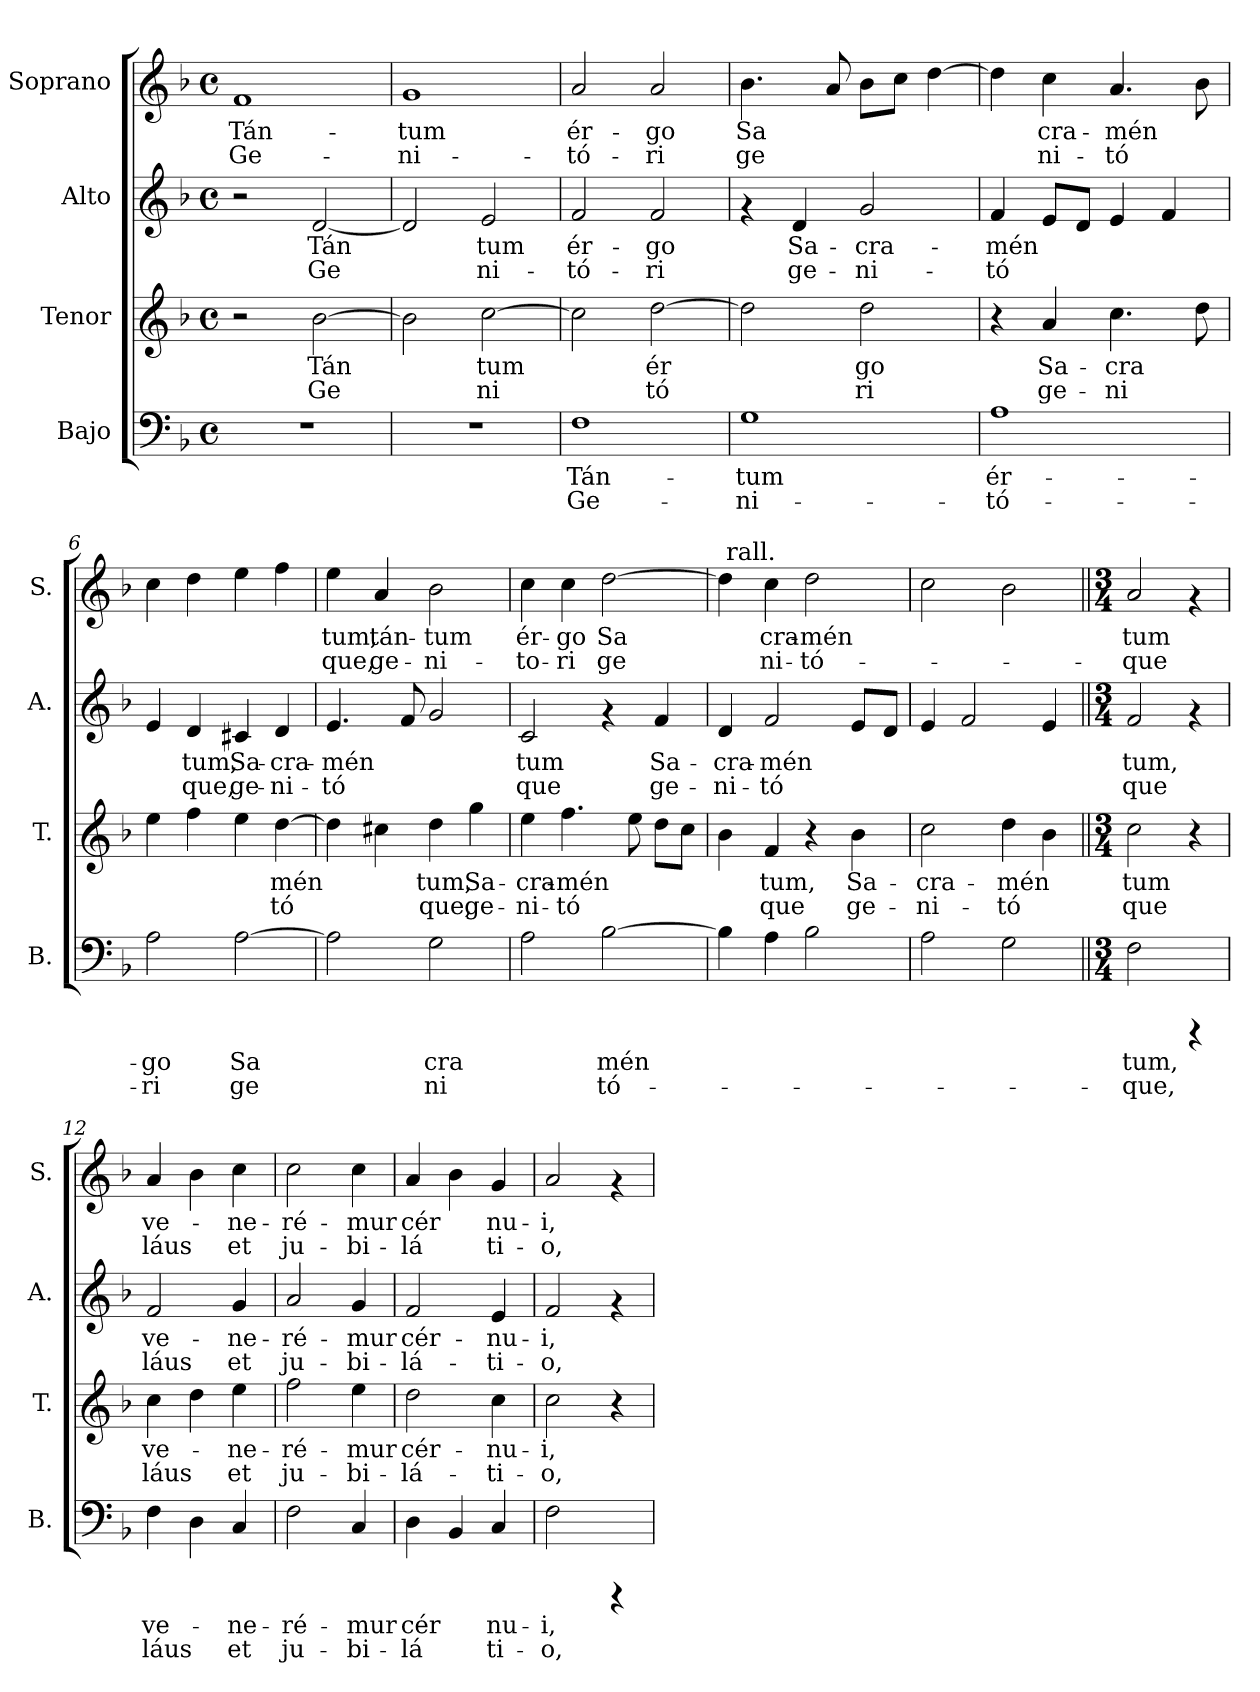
**kern	**text	**text	**kern	**text	**text	**kern	**text	**text	**kern	**text	**text
*part4	*part4	*part4	*part3	*part3	*part3	*part2	*part2	*part2	*part1	*part1	*part1
*staff4	*staff4	*staff4	*staff3	*staff3	*staff3	*staff2	*staff2	*staff2	*staff1	*staff1	*staff1
*I"Bajo	*	*	*I"Tenor	*	*	*I"Alto	*	*	*I"Soprano	*	*
*I'B.	*	*	*I'T.	*	*	*I'A.	*	*	*I'S.	*	*
!!LO:PB:g=z
*stria5	*	*	*stria5	*	*	*stria5	*	*	*stria5	*	*
*clefF4	*	*	*	*	*	*clefG2	*	*	*clefG2	*	*
*k[b-]	*	*	*k[b-]	*	*	*k[b-]	*	*	*k[b-]	*	*
*F:	*	*	*F:	*	*	*F:	*	*	*F:	*	*
*M4/4	*	*	*M4/4	*	*	*M4/4	*	*	*M4/4	*	*
*met(c)	*	*	*met(c)	*	*	*met(c)	*	*	*met(c)	*	*
=1	=1	=1	=1	=1	=1	=1	=1	=1	=1	=1	=1
!	!	!	!	!	!	!	!	!	!	!LO:LY:b:cj	!LO:LY:b:cj
1r	.	.	2r	.	.	2r	.	.	1f	Tán-	-Ge-
!	!	!	!	!LO:LY:b:cj	!LO:LY:b:cj	!	!LO:LY:b:cj	!LO:LY:b:cj	!	!	!
.	.	.	[>2b-\	Tán-	-Ge-	[<2d/	Tán-	-Ge-	.	.	.
=2	=2	=2	=2	=2	=2	=2	=2	=2	=2	=2	=2
!	!	!	!	!LO:LY:b:cj	!LO:LY:b:cj	!	!LO:LY:b:cj	!LO:LY:b:cj	!	!LO:LY:b:cj	!LO:LY:b:cj
1r	.	.	2b-\]	--	-	2d/]	--	-	1g	-tum	ni-
!	!	!	!	!LO:LY:b:cj	!LO:LY:b:cj	!	!LO:LY:b:cj	!LO:LY:b:cj	!	!	!
.	.	.	[>2cc\	tum	ni-	2e/	tum	ni-	.	.	.
=3	=3	=3	=3	=3	=3	=3	=3	=3	=3	=3	=3
!	!LO:LY:b:cj	!LO:LY:b:cj	!	!LO:LY:b:cj	!LO:LY:b:cj	!	!LO:LY:b:cj	!LO:LY:b:cj	!	!LO:LY:b:cj	!LO:LY:b:cj
1F	Tán-	-Ge-	2cc\]	--	--	2f/	-ér-	-tó-	2a/	-ér-	-tó-
!	!	!	!	!LO:LY:b:cj	!LO:LY:b:cj	!	!LO:LY:b:cj	!LO:LY:b:cj	!	!LO:LY:b:cj	!LO:LY:b:cj
.	.	.	[>2dd\	-ér-	-tó-	2f/	-go	ri	2a/	-go	ri
=4	=4	=4	=4	=4	=4	=4	=4	=4	=4	=4	=4
!	!LO:LY:b:cj	!LO:LY:b:cj	!	!LO:LY:b:cj	!LO:LY:b:cj	!	!	!	!	!LO:LY:b:cj	!LO:LY:b:cj
1G	-tum	ni-	2dd\]	--	-	4rf	.	.	4.b-\	Sa-	-ge-
!	!	!	!	!	!	!	!LO:LY:b:cj	!LO:LY:b:cj	!	!	!
.	.	.	.	.	.	4d/	Sa-	-ge-	.	.	.
!	!	!	!	!	!	!	!	!	!	!LO:LY:b:cj	!LO:LY:b:cj
.	.	.	.	.	.	.	.	.	8a/	--	--
!	!	!	!	!LO:LY:b:cj	!LO:LY:b:cj	!	!LO:LY:b:cj	!LO:LY:b:cj	!	!LO:LY:b:cj	!LO:LY:b:cj
.	.	.	2dd\	go	ri	2g/	-cra-	-ni-	8b-\L	--	--
!	!	!	!	!	!	!	!	!	!	!LO:LY:b:cj	!LO:LY:b:cj
.	.	.	.	.	.	.	.	.	8cc\J	--	--
!	!	!	!	!	!	!	!	!	!	!LO:LY:b:cj	!LO:LY:b:cj
.	.	.	.	.	.	.	.	.	[>4dd\	--	--
=5	=5	=5	=5	=5	=5	=5	=5	=5	=5	=5	=5
!	!LO:LY:b:cj	!LO:LY:b:cj	!	!	!	!	!LO:LY:b:cj	!LO:LY:b:cj	!	!LO:LY:b:cj	!LO:LY:b:cj
1A	-ér-	-tó-	4r	.	.	4f/	-mén-	-tó-	4dd\]	--	--
!	!	!	!	!LO:LY:b:cj	!LO:LY:b:cj	!	!LO:LY:b:cj	!LO:LY:b:cj	!	!LO:LY:b:cj	!LO:LY:b:cj
.	.	.	4a/	Sa-	-ge-	8e/L	--	--	4cc\	-cra-	-ni-
!	!	!	!	!	!	!	!LO:LY:b:cj	!LO:LY:b:cj	!	!	!
.	.	.	.	.	.	8d/J	--	--	.	.	.
!	!	!	!	!LO:LY:b:cj	!LO:LY:b:cj	!	!LO:LY:b:cj	!LO:LY:b:cj	!	!LO:LY:b:cj	!LO:LY:b:cj
.	.	.	4.cc\	-cra-	-ni-	4e/	--	--	4.a/	-mén-	-tó-
!	!	!	!	!	!	!	!LO:LY:b:cj	!LO:LY:b:cj	!	!	!
.	.	.	.	.	.	4f/	--	--	.	.	.
!	!	!	!	!LO:LY:b:cj	!LO:LY:b:cj	!	!	!	!	!LO:LY:b:cj	!LO:LY:b:cj
.	.	.	8dd\	--	--	.	.	.	8b-\	--	--
!!LO:LB:g=z
=6	=6	=6	=6	=6	=6	=6	=6	=6	=6	=6	=6
!	!LO:LY:b:cj	!LO:LY:b:cj	!	!LO:LY:b:cj	!LO:LY:b:cj	!	!LO:LY:b:cj	!LO:LY:b:cj	!	!LO:LY:b:cj	!
2A\	-go	ri	4ee\	--	--	4e/	--	-	4cc\	--	.
!	!	!	!	!LO:LY:b:cj	!LO:LY:b:cj	!	!LO:LY:b:cj	!LO:LY:b:cj	!	!LO:LY:b:cj	!
.	.	.	4ff\	--	--	4d/	tum,	que,	4dd\	--	.
!	!LO:LY:b:cj	!LO:LY:b:cj	!	!LO:LY:b:cj	!LO:LY:b:cj	!	!LO:LY:b:cj	!LO:LY:b:cj	!	!LO:LY:b:cj	!
[>2A\	Sa-	-ge-	4ee\	--	--	4c#X/	Sa-	-ge-	4ee\	--	.
!	!	!	!	!LO:LY:b:cj	!LO:LY:b:cj	!	!LO:LY:b:cj	!LO:LY:b:cj	!	!LO:LY:b:cj	!
.	.	.	[>4dd\	-mén-	-tó-	4d/	-cra-	-ni-	4ff\	--	.
=7	=7	=7	=7	=7	=7	=7	=7	=7	=7	=7	=7
!	!LO:LY:b:cj	!LO:LY:b:cj	!	!LO:LY:b:cj	!LO:LY:b:cj	!	!LO:LY:b:cj	!LO:LY:b:cj	!	!LO:LY:b:cj	!LO:LY:b:cj
2A\]	--	--	4dd\]	--	-	4.e/	-mén-	-tó-	4ee\	-tum,	que,
!	!	!	!	!LO:LY:b:cj	!LO:LY:b:cj	!	!	!	!	!LO:LY:b:cj	!LO:LY:b:cj
.	.	.	4cc#X\	-	-	.	.	.	4a/	tán-	-ge-
!	!	!	!	!	!	!	!LO:LY:b:cj	!LO:LY:b:cj	!	!	!
.	.	.	.	.	.	8f/	--	--	.	.	.
!	!LO:LY:b:cj	!LO:LY:b:cj	!	!LO:LY:b:cj	!LO:LY:b:cj	!	!LO:LY:b:cj	!LO:LY:b:cj	!	!LO:LY:b:cj	!LO:LY:b:cj
2G\	-cra-	-ni-	4dd\	tum,	que,	2g/	--	--	2b-\	-tum	ni-
!	!	!	!	!LO:LY:b:cj	!LO:LY:b:cj	!	!	!	!	!	!
.	.	.	4gg\	Sa-	-ge-	.	.	.	.	.	.
=8	=8	=8	=8	=8	=8	=8	=8	=8	=8	=8	=8
!	!LO:LY:b:cj	!LO:LY:b:cj	!	!LO:LY:b:cj	!LO:LY:b:cj	!	!LO:LY:b:cj	!LO:LY:b:cj	!	!LO:LY:b:cj	!LO:LY:b:cj
2A\	--	--	4ee\	-cra-	-ni-	2c/	-tum	que	4cc\	-ér-	-to-
!	!	!	!	!LO:LY:b:cj	!LO:LY:b:cj	!	!	!	!	!LO:LY:b:cj	!LO:LY:b:cj
.	.	.	4.ff\	-mén-	-tó-	.	.	.	4cc\	-go	ri
!	!LO:LY:b:cj	!LO:LY:b:cj	!	!	!	!	!	!	!	!LO:LY:b:cj	!LO:LY:b:cj
[>2B-\	-mén-	-tó-	.	.	.	4rf	.	.	[>2dd\	Sa-	-ge-
!	!	!	!	!LO:LY:b:cj	!LO:LY:b:cj	!	!	!	!	!	!
.	.	.	8ee\	--	--	.	.	.	.	.	.
!	!	!	!	!LO:LY:b:cj	!LO:LY:b:cj	!	!LO:LY:b:cj	!LO:LY:b:cj	!	!	!
.	.	.	8dd\L	--	--	4f/	Sa-	-ge-	.	.	.
!	!	!	!	!LO:LY:b:cj	!LO:LY:b:cj	!	!	!	!	!	!
.	.	.	8cc\J	--	--	.	.	.	.	.	.
=9	=9	=9	=9	=9	=9	=9	=9	=9	=9	=9	=9
!	!LO:LY:b:cj	!	!	!LO:LY:b:cj	!LO:LY:b:cj	!	!LO:LY:b:cj	!LO:LY:b:cj	!	!LO:LY:b:cj	!LO:LY:b:cj
*	*	*	*	*	*	*	*	*	*^	*	*
4B-\]	--	.	4b-\	--	-	4d/	-cra-	-ni-	4dd\]	64ryy	--	--
!	!	!	!	!	!	!	!	!	!	!LO:TX:a:t=rall.	!	!
.	.	.	.	.	.	.	.	.	.	2ryy	.	.
!	!LO:LY:b:cj	!	!	!LO:LY:b:cj	!LO:LY:b:cj	!	!LO:LY:b:cj	!LO:LY:b:cj	!	!	!LO:LY:b:cj	!LO:LY:b:cj
4A\	--	.	4f/	tum,	que	2f/	-mén-	-tó-	4cc\	.	-cra-	-ni-
!	!LO:LY:b:cj	!	!	!	!	!	!	!	!	!	!LO:LY:b:cj	!LO:LY:b:cj
2B-\	--	.	4r	.	.	.	.	.	2dd\	.	-mén-	-tó-
.	.	.	.	.	.	.	.	.	.	4ryy	.	.
!	!	!	!	!LO:LY:b:cj	!LO:LY:b:cj	!	!LO:LY:b:cj	!LO:LY:b:cj	!	!	!	!
.	.	.	4b-\	Sa-	-ge-	8e/L	--	--	.	.	.	.
.	.	.	.	.	.	.	.	.	.	8...ryy	.	.
!	!	!	!	!	!	!	!LO:LY:b:cj	!LO:LY:b:cj	!	!	!	!
.	.	.	.	.	.	8d/J	--	--	.	.	.	.
=10	=10	=10	=10	=10	=10	=10	=10	=10	=10	=10	=10	=10
!	!LO:LY:b:cj	!	!	!LO:LY:b:cj	!LO:LY:b:cj	!	!LO:LY:b:cj	!	!	!	!LO:LY:b:cj	!
*	*	*	*	*	*	*	*	*	*v	*v	*	*
2A\	--	.	2cc\	-cra-	-ni-	4e/	--	.	2cc\	--	.
!	!	!	!	!	!	!	!LO:LY:b:cj	!	!	!	!
.	.	.	.	.	.	2f/	--	.	.	.	.
!	!LO:LY:b:cj	!	!	!LO:LY:b:cj	!LO:LY:b:cj	!	!	!	!	!LO:LY:b:cj	!
2G\	--	.	4dd\	-mén-	-tó-	.	.	.	2b-\	--	.
!	!	!	!	!LO:LY:b:cj	!LO:LY:b:cj	!	!LO:LY:b:cj	!	!	!	!
.	.	.	4b-\	--	--	4e/	--	.	.	.	.
!!LO:PB:g=z
=11||	=11||	=11||	=11||	=11||	=11||	=11||	=11||	=11||	=11||	=11||	=11||
*M3/4	*	*	*M3/4	*	*	*M3/4	*	*	*M3/4	*	*
!	!LO:LY:b:cj	!LO:LY:b:cj	!	!LO:LY:b:cj	!LO:LY:b:cj	!	!LO:LY:b:cj	!LO:LY:b:cj	!	!LO:LY:b:cj	!LO:LY:b:cj
2F\	-tum,	que,	2cc\	-tum	que	2f/	-tum,	que	2a/	-tum	que
4rCCC	.	.	4r	.	.	4rf	.	.	4rf	.	.
=12	=12	=12	=12	=12	=12	=12	=12	=12	=12	=12	=12
!	!LO:LY:b:cj	!LO:LY:b:cj	!	!LO:LY:b:cj	!LO:LY:b:cj	!	!LO:LY:b:cj	!LO:LY:b:cj	!	!LO:LY:b:cj	!LO:LY:b:cj
4F\	ve-	-láus	4cc\	ve-	-láus	2f/	ve-	-láus	4a/	ve-	-láus
!	!LO:LY:b:cj	!LO:LY:b:cj	!	!LO:LY:b:cj	!LO:LY:b:cj	!	!	!	!	!LO:LY:b:cj	!LO:LY:b:cj
4D\	.	-	4dd\	.	-	.	.	.	4b-\	.	-
!	!LO:LY:b:cj	!LO:LY:b:cj	!	!LO:LY:b:cj	!LO:LY:b:cj	!	!LO:LY:b:cj	!LO:LY:b:cj	!	!LO:LY:b:cj	!LO:LY:b:cj
4C/	-ne-	-et	4ee\	-ne-	-et	4g/	ne-	-et	4cc\	-ne-	-et
=13	=13	=13	=13	=13	=13	=13	=13	=13	=13	=13	=13
!	!LO:LY:b:cj	!LO:LY:b:cj	!	!LO:LY:b:cj	!LO:LY:b:cj	!	!LO:LY:b:cj	!LO:LY:b:cj	!	!LO:LY:b:cj	!LO:LY:b:cj
2F\	ré-	-ju-	2ff\	ré-	-ju-	2a/	ré-	-ju-	2cc\	ré-	-ju-
!	!LO:LY:b:cj	!LO:LY:b:cj	!	!LO:LY:b:cj	!LO:LY:b:cj	!	!LO:LY:b:cj	!LO:LY:b:cj	!	!LO:LY:b:cj	!LO:LY:b:cj
4C/	-mur	bi-	4ee\	-mur	bi-	4g/	-mur	bi-	4cc\	-mur	bi-
=14	=14	=14	=14	=14	=14	=14	=14	=14	=14	=14	=14
!	!LO:LY:b:cj	!LO:LY:b:cj	!	!LO:LY:b:cj	!LO:LY:b:cj	!	!LO:LY:b:cj	!LO:LY:b:cj	!	!LO:LY:b:cj	!LO:LY:b:cj
4D\	-cér-	-lá-	2dd\	-cér-	-lá-	2f/	-cér-	-lá-	4a/	-cér-	-lá-
!	!LO:LY:b:cj	!LO:LY:b:cj	!	!	!	!	!	!	!	!LO:LY:b:cj	!LO:LY:b:cj
4BB-/	--	--	.	.	.	.	.	.	4b-\	--	--
!	!LO:LY:b:cj	!LO:LY:b:cj	!	!LO:LY:b:cj	!LO:LY:b:cj	!	!LO:LY:b:cj	!LO:LY:b:cj	!	!LO:LY:b:cj	!LO:LY:b:cj
4C/	-nu-	-ti-	4cc\	-nu-	-ti-	4e/	-nu-	-ti-	4g/	-nu-	-ti-
=15	=15	=15	=15	=15	=15	=15	=15	=15	=15	=15	=15
!	!LO:LY:b:cj	!LO:LY:b:cj	!	!LO:LY:b:cj	!LO:LY:b:cj	!	!LO:LY:b:cj	!LO:LY:b:cj	!	!LO:LY:b:cj	!LO:LY:b:cj
2F\	-i,	o,	2cc\	-i,	o,	2f/	-i,	o,	2a/	-i,	o,
4rCCC	.	.	4r	.	.	4rf	.	.	4rf	.	.
=	=	=	=	=	=	=	=	=	=	=	=
*-	*-	*-	*-	*-	*-	*-	*-	*-	*-	*-	*-
